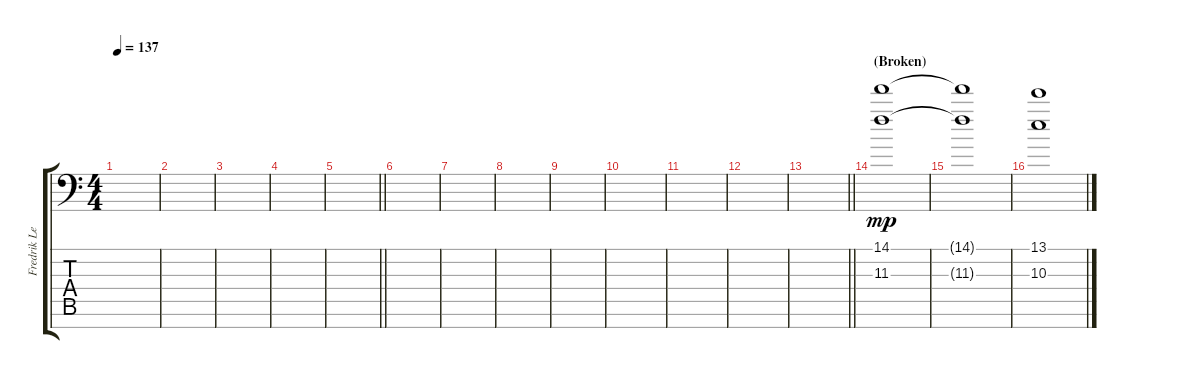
\track ("Fredrik Lead" "Fredrik Le") {instrument overdrivenguitar}
\staff {score tabs}
\tuning (Eb4 Bb3 Gb3 Db3 Ab2 Eb2 Bb1) {hide}
\ts (4 4)
\tempo 137
\clef f4
\ks c
|
|
|
|
\barLineRight lightlight
|
|
|
|
|
|
|
|
\barLineRight lightlight
|
\section ("" "(Broken)")
(14.1 11.3).1{dy mp volume 12} |
(14.1{t} 11.3{t}).1 |
(13.1 10.3).1
